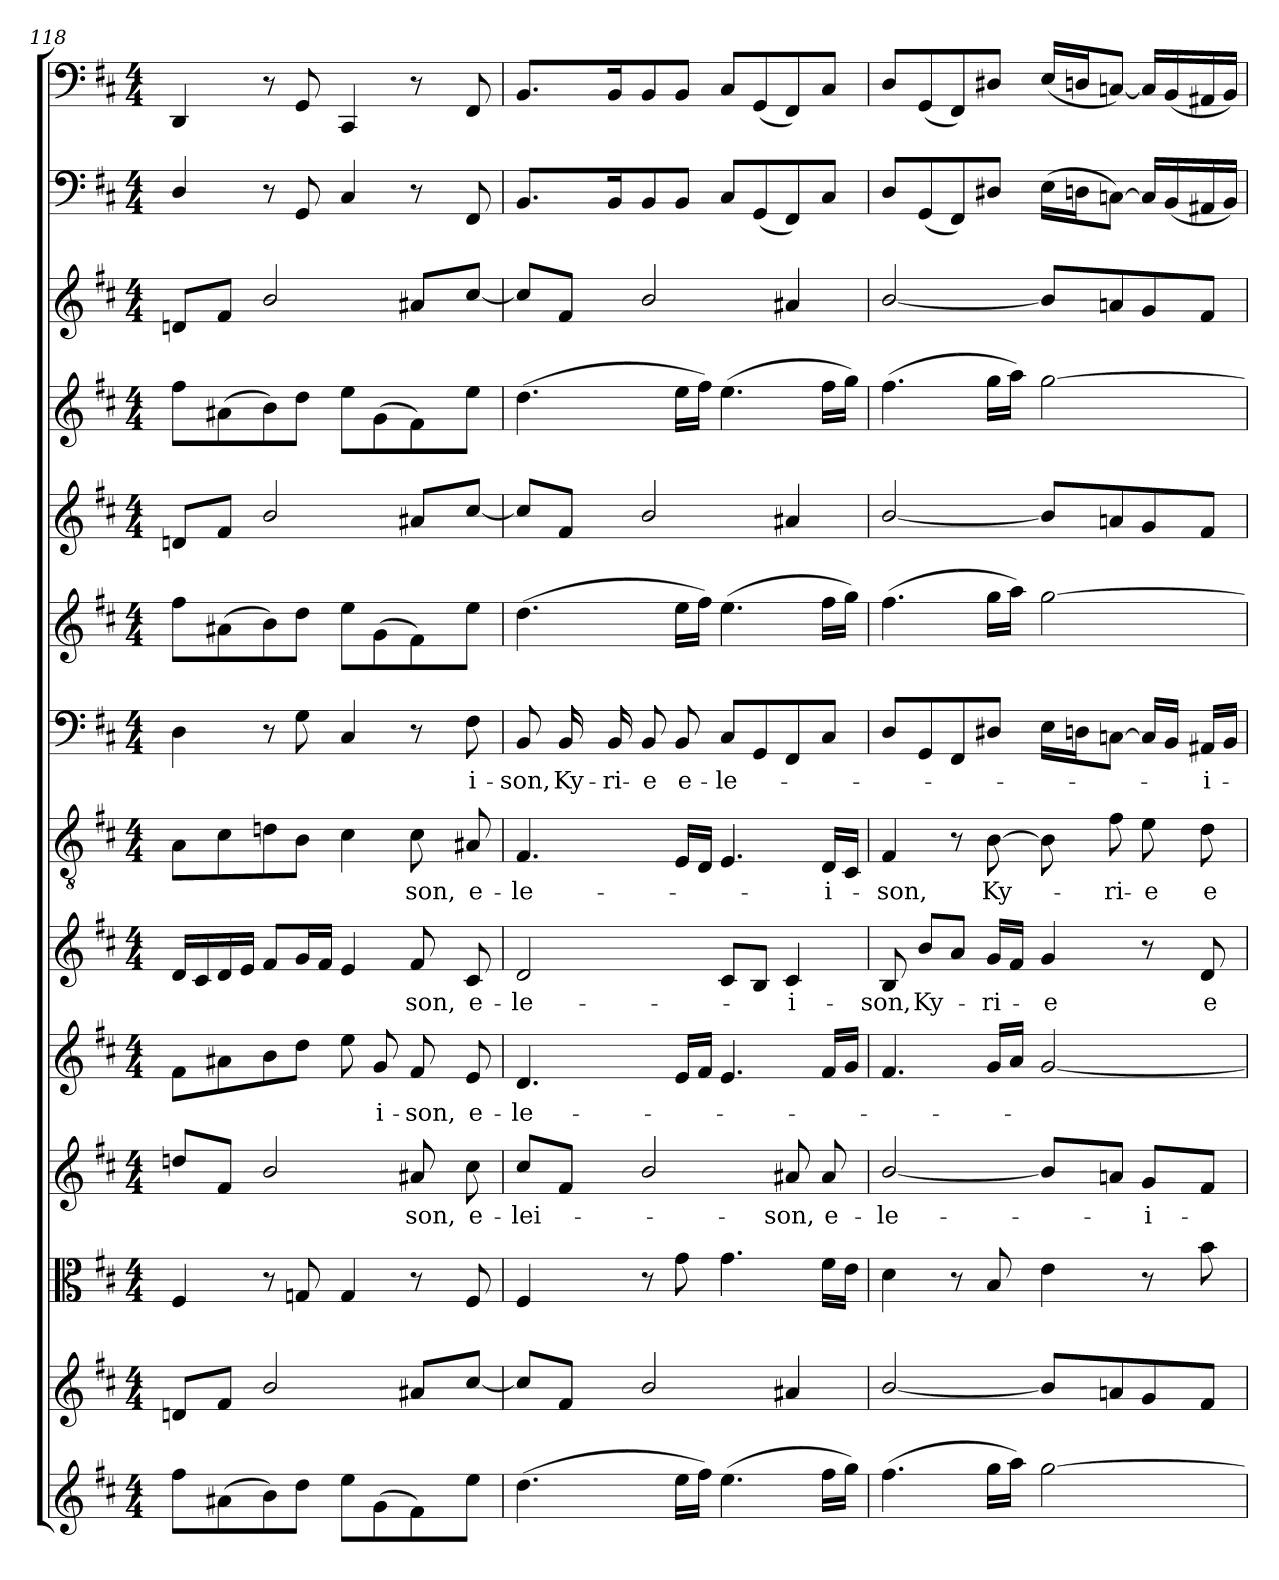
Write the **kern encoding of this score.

**kern	**kern	**kern	**kern	**text	**kern	**text	**kern	**text	**kern	**text	**kern	**text	**kern	**kern	**kern	**kern	**kern	**kern
*part14	*part13	*part12	*part11	*part11	*part10	*part10	*part9	*part9	*part8	*part8	*part7	*part7	*part6	*part5	*part4	*part3	*part2	*part1
*staff14	*staff13	*staff12	*staff11	*staff11	*staff10	*staff10	*staff9	*staff9	*staff8	*staff8	*staff7	*staff7	*staff6	*staff5	*staff4	*staff3	*staff2	*staff1
*clefG2	*clefG2	*clefC3	*clefG2	*	*clefG2	*	*clefG2	*	*clefGv2	*	*clefF4	*	*clefG2	*clefG2	*clefG2	*clefG2	*clefF4	*clefF4
*k[f#c#]	*k[f#c#]	*k[f#c#]	*k[f#c#]	*	*k[f#c#]	*	*k[f#c#]	*	*k[f#c#]	*	*k[f#c#]	*	*k[f#c#]	*k[f#c#]	*k[f#c#]	*k[f#c#]	*k[f#c#]	*k[f#c#]
*b:	*b:	*b:	*b:	*	*b:	*	*b:	*	*b:	*	*b:	*	*b:	*b:	*b:	*b:	*b:	*b:
*M4/4	*M4/4	*M4/4	*M4/4	*	*M4/4	*	*M4/4	*	*M4/4	*	*M4/4	*	*M4/4	*M4/4	*M4/4	*M4/4	*M4/4	*M4/4
=118	=118	=118	=118	=118	=118	=118	=118	=118	=118	=118	=118	=118	=118	=118	=118	=118	=118	=118
8ff#\L	8dn/L	4F#/	8ddn/L	.	8f#\L	.	16d/LL	.	8A\L	.	4D\	.	8ff#\L	8dn/L	8ff#\L	8dn/L	4D/	4DD/
.	.	.	.	.	.	.	16c#/	.	.	.	.	.	.	.	.	.	.	.
(8a#X\	8f#/J	.	8f#/J	.	8a#X\	.	16d/	.	8c#\	.	.	.	(8a#X\	8f#/J	(8a#X\	8f#/J	.	.
.	.	.	.	.	.	.	16e/JJ	.	.	.	.	.	.	.	.	.	.	.
8b\)	2b/	8r	2b/	.	8b\	.	8f#/L	.	8dn\	.	8r	.	8b\)	2b/	8b\)	2b/	8r	8r
8dd\J	.	8Gn/	.	.	8dd\J	.	16g/L	.	8B\J	.	8G\	.	8dd\J	.	8dd\J	.	8GG/	8GG/
.	.	.	.	.	.	.	16f#/JJ	.	.	.	.	.	.	.	.	.	.	.
8ee\L	.	4G/	.	.	8ee\	.	4e/	.	4c#\	.	4C#/	.	8ee\L	.	8ee\L	.	4C#/	4CC#/
(8g\	.	.	.	.	8g/	-i-	.	.	.	.	.	.	(8g\	.	(8g\	.	.	.
8f#\)	8a#X/L	8r	8a#X/	-son,	8f#/	-son,	8f#/	-son,	8c#\	-son,	8r	.	8f#\)	8a#X/L	8f#\)	8a#X/L	8r	8r
8ee\J	[8cc#/J	8F#/	8cc#\	e-	8e/	e-	8c#/	e-	8A#X/	e-	8F#\	-i-	8ee\J	[8cc#/J	8ee\J	[8cc#/J	8FF#/	8FF#/
=119	=119	=119	=119	=119	=119	=119	=119	=119	=119	=119	=119	=119	=119	=119	=119	=119	=119	=119
(4.dd\	8cc#/L]	4F#/	8cc#/L	-lei-	4.d/	-le-	2d/	-le-	4.F#/	-le-	8BB/	-son,	(4.dd\	8cc#/L]	(4.dd\	8cc#/L]	8.BB/L	8.BB/L
.	8f#/J	.	8f#/J	.	.	.	.	.	.	.	16BB/	Ky-	.	8f#/J	.	8f#/J	.	.
.	.	.	.	.	.	.	.	.	.	.	16BB/	-ri-	.	.	.	.	16BB/K	16BB/K
.	2b/	8r	2b/	.	.	.	.	.	.	.	8BB/	-e	.	2b/	.	2b/	8BB/	8BB/
16ee\LL	.	8g\	.	.	16e/LL	.	.	.	16E/LL	.	8BB/	e-	16ee\LL	.	16ee\LL	.	8BB/J	8BB/J
16ff#\JJ)	.	.	.	.	16f#/JJ	.	.	.	16D/JJ	.	.	.	16ff#\JJ)	.	16ff#\JJ)	.	.	.
(4.ee\	.	4.g\	.	.	4.e/	.	8c#/L	.	4.E/	.	8C#/L	-le-	(4.ee\	.	(4.ee\	.	8C#/L	8C#/L
.	.	.	.	.	.	.	8B/J	.	.	.	8GG/	.	.	.	.	.	(8GG/	(8GG/
.	4a#X/	.	8a#X/	-son,	.	.	4c#/	-i-	.	.	8FF#/	.	.	4a#X/	.	4a#X/	8FF#/)	8FF#/)
16ff#\LL	.	16f#\LL	8a#/	e-	16f#/LL	.	.	.	16D/LL	-i-	8C#/J	.	16ff#\LL	.	16ff#\LL	.	8C#/J	8C#/J
16gg\JJ)	.	16e\JJ	.	.	16g/JJ	.	.	.	16C#/JJ	.	.	.	16gg\JJ)	.	16gg\JJ)	.	.	.
=120	=120	=120	=120	=120	=120	=120	=120	=120	=120	=120	=120	=120	=120	=120	=120	=120	=120	=120
(4.ff#\	[2b/	4d\	[2b/	-le-	4.f#/	.	8B/	-son,	4F#/	-son,	8D/L	.	(4.ff#\	[2b/	(4.ff#\	[2b/	8D/L	8D/L
.	.	.	.	.	.	.	8b/L	Ky-	.	.	8GG/	.	.	.	.	.	(8GG/	(8GG/
.	.	8r	.	.	.	.	8a/J	.	8r	.	8FF#/	.	.	.	.	.	8FF#/)	8FF#/)
16gg\LL	.	8B/	.	.	16g/LL	.	16g/LL	-ri-	[8B\	Ky-	8D#X/J	.	16gg\LL	.	16gg\LL	.	8D#X/J	8D#X/J
16aa\JJ)	.	.	.	.	16a/JJ	.	16f#/JJ	.	.	.	.	.	16aa\JJ)	.	16aa\JJ)	.	.	.
[2gg\	8b/L]	4e\	8b/L]	.	[2g/	.	4g/	-e	8B\]	.	16E\LL	.	[2gg\	8b/L]	[2gg\	8b/L]	(16E\LL	(16E/LL
.	.	.	.	.	.	.	.	.	.	.	16Dn\J	.	.	.	.	.	16Dn\J	16Dn/J
.	8an/	.	8an/J	.	.	.	.	.	8f#\	-ri-	[8Cn\J	.	.	8an/	.	8an/	[8Cn\J)	[8Cn/J)
.	8g/	8r	8g/L	-i-	.	.	8r	.	8e\	-e	16C/LL]	.	.	8g/	.	8g/	16C/LL]	16C/LL]
.	.	.	.	.	.	.	.	.	.	.	16BB/JJ	.	.	.	.	.	(16BB/	(16BB/
.	8f#/J	8b\	8f#/J	.	.	.	8d/	e-	8d\	e-	16AA#X/LL	-i-	.	8f#/J	.	8f#/J	16AA#X/	16AA#X/
.	.	.	.	.	.	.	.	.	.	.	16BB/JJ	.	.	.	.	.	16BB/JJ)	16BB/JJ)
=	=	=	=	=	=	=	=	=	=	=	=	=	=	=	=	=	=	=
*-	*-	*-	*-	*-	*-	*-	*-	*-	*-	*-	*-	*-	*-	*-	*-	*-	*-	*-
